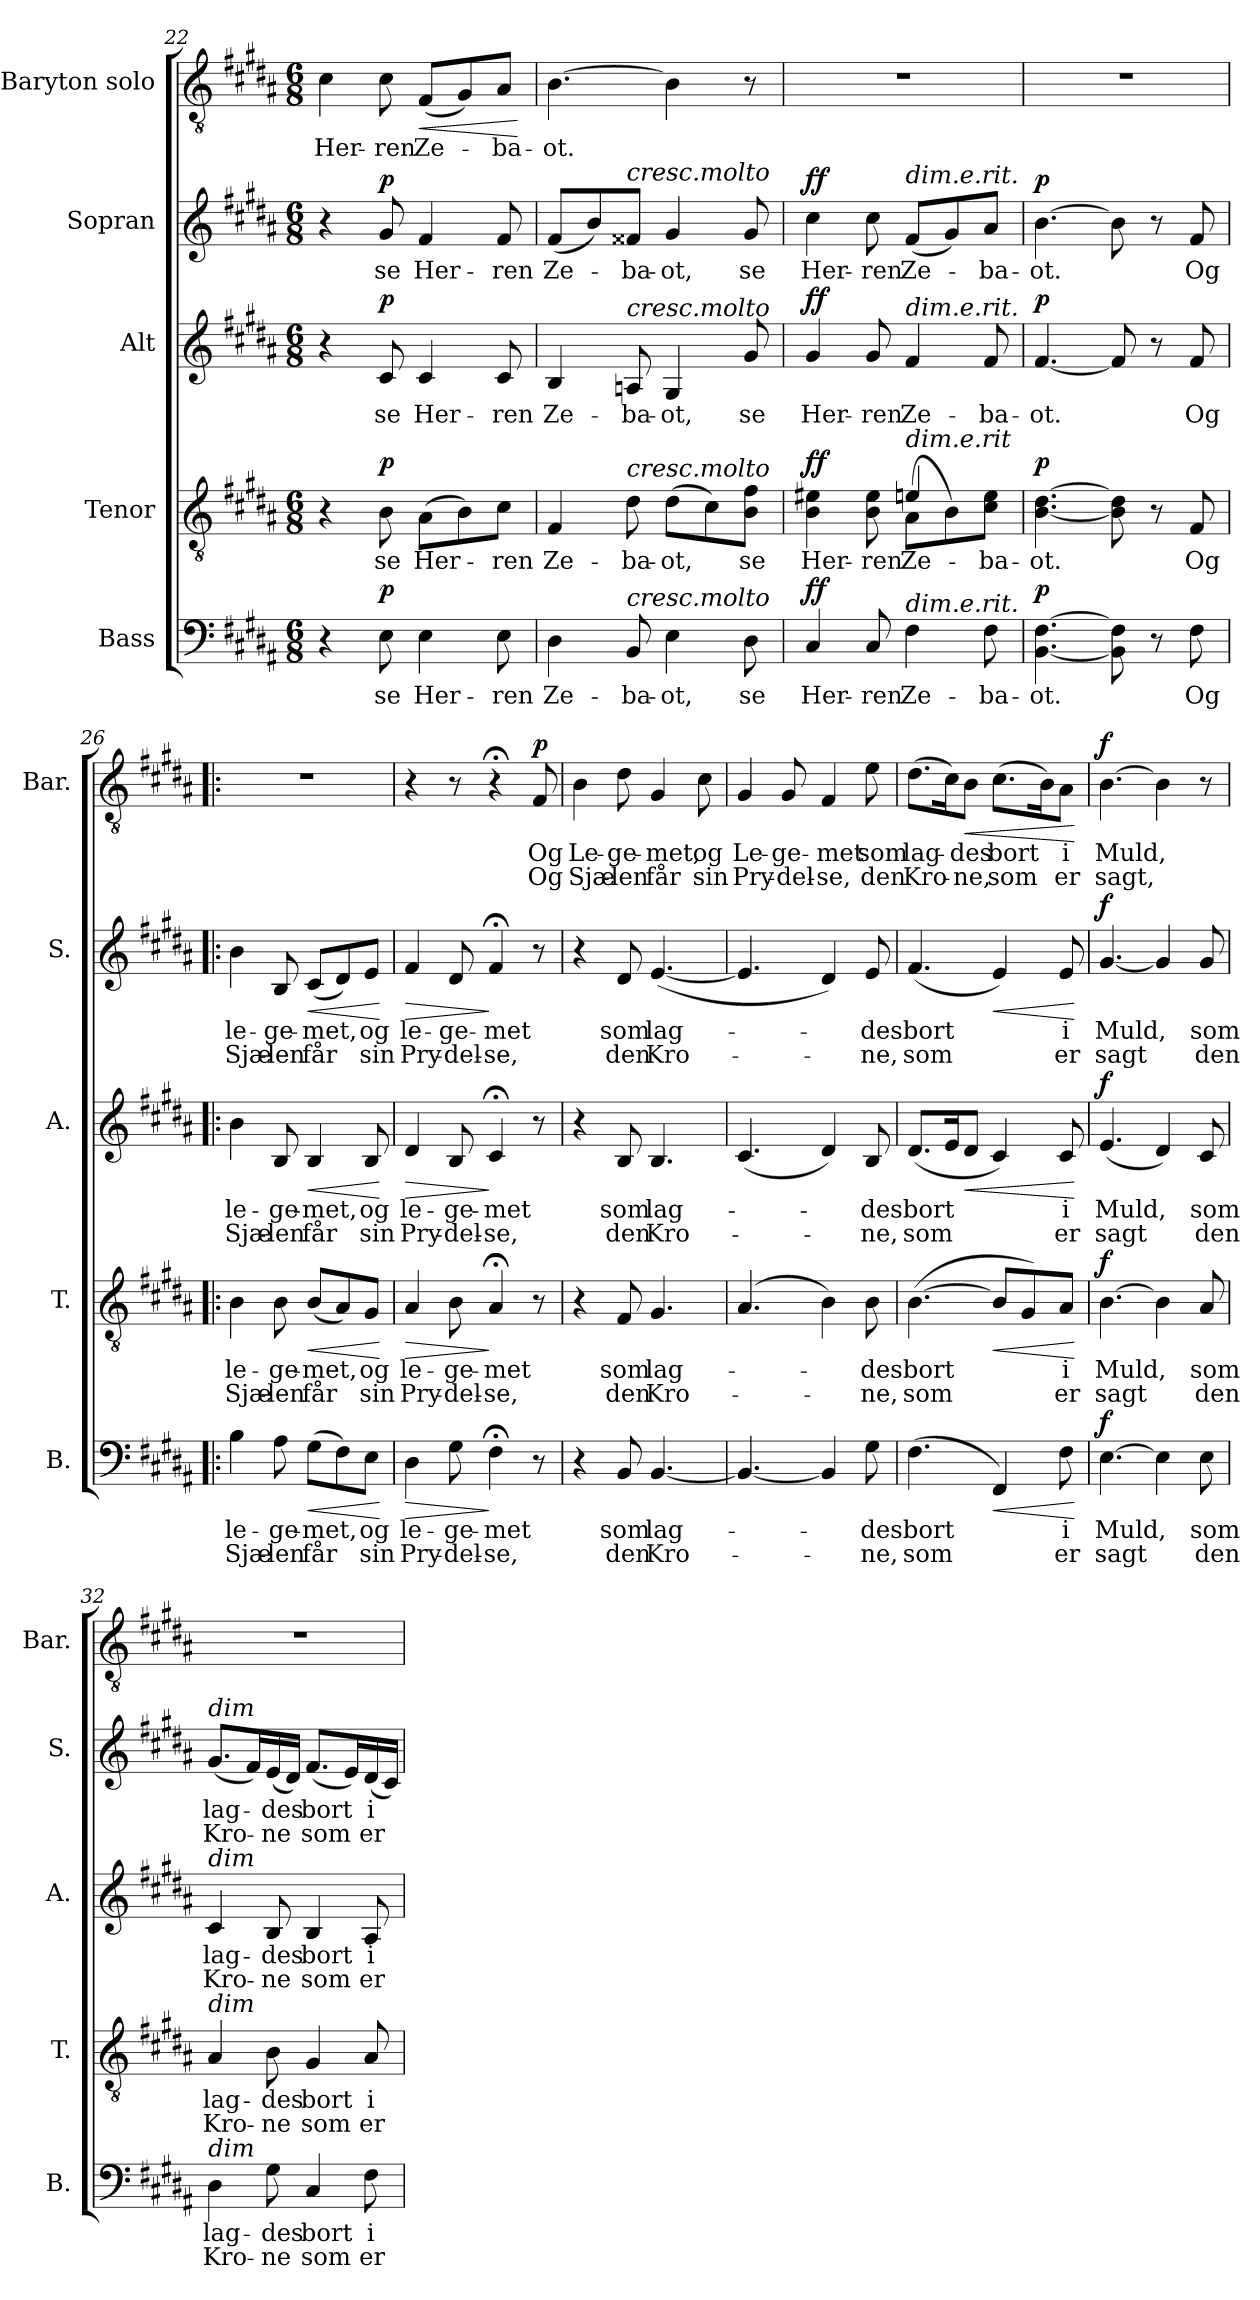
**kern	**text	**text	**dynam	**kern	**text	**text	**dynam	**kern	**text	**text	**dynam	**kern	**text	**text	**dynam	**kern	**text	**text	**dynam
*part5	*part5	*part5	*part5	*part4	*part4	*part4	*part4	*part3	*part3	*part3	*part3	*part2	*part2	*part2	*part2	*part1	*part1	*part1	*part1
*staff5	*staff5	*staff5	*staff5	*staff4	*staff4	*staff4	*staff4	*staff3	*staff3	*staff3	*staff3	*staff2	*staff2	*staff2	*staff2	*staff1	*staff1	*staff1	*staff1
*I"Bass	*	*	*	*I"Tenor	*	*	*	*I"Alt	*	*	*	*I"Sopran	*	*	*	*I"Baryton solo	*	*	*
*I'B.	*	*	*	*I'T.	*	*	*	*I'A.	*	*	*	*I'S.	*	*	*	*I'Bar.	*	*	*
*clefF4	*	*	*	*clefGv2	*	*	*	*clefG2	*	*	*	*clefG2	*	*	*	*clefGv2	*	*	*
*k[f#c#g#d#a#]	*	*	*	*k[f#c#g#d#a#]	*	*	*	*k[f#c#g#d#a#]	*	*	*	*k[f#c#g#d#a#]	*	*	*	*k[f#c#g#d#a#]	*	*	*
*M6/8	*	*	*	*M6/8	*	*	*	*M6/8	*	*	*	*M6/8	*	*	*	*M6/8	*	*	*
=22	=22	=22	=22	=22	=22	=22	=22	=22	=22	=22	=22	=22	=22	=22	=22	=22	=22	=22	=22
4r	.	.	.	4r	.	.	.	4r	.	.	.	4r	.	.	.	4c#\	Her-	.	.
!	!	!	!LO:DY:a	!	!	!	!LO:DY:a	!	!	!	!LO:DY:a	!	!	!	!LO:DY:a	!	!	!	!
8E\	se	.	p	8B\	se	.	p	8c#/	se	.	p	8g#/	se	.	p	8c#\	-ren	.	.
!	!	!	!	!	!	!	!	!	!	!	!	!	!	!	!	!	!	!	!LO:HP:b
4E\	Her-	.	.	(8A#\L	Her-	.	.	4c#/	Her-	.	.	4f#/	Her-	.	.	(8F#/L	Ze-	.	<
.	.	.	.	8B\)	.	.	.	.	.	.	.	.	.	.	.	8G#/)	.	.	.
8E\	-ren	.	.	8c#\J	-ren	.	.	8c#/	-ren	.	.	8f#/	-ren	.	.	8A#/J	-ba-	.	.
.	.	.	.	.	.	.	.	.	.	.	.	.	.	.	.	.	.	.	[
=23	=23	=23	=23	=23	=23	=23	=23	=23	=23	=23	=23	=23	=23	=23	=23	=23	=23	=23	=23
4D#\	Ze-	.	.	4F#/	Ze-	.	.	4B/	Ze-	.	.	(8f#/L	Ze-	.	.	[4.B\	-ot.	.	.
.	.	.	.	.	.	.	.	.	.	.	.	8b/)	.	.	.	.	.	.	.
!	!	!	!	!	!	!	!	!	!	!	!	!LO:TX:a:i:t=cresc.molto	!	!	!	!	!	!	!
!	!	!	!	!	!	!	!	!LO:TX:a:i:t=cresc.molto	!	!	!	!	!	!	!	!	!	!	!
!	!	!	!	!LO:TX:a:i:t=cresc.molto	!	!	!	!	!	!	!	!	!	!	!	!	!	!	!
!LO:TX:a:i:t=cresc.molto	!	!	!	!	!	!	!	!	!	!	!	!	!	!	!	!	!	!	!
8BB/	-ba-	.	.	8d#\	-ba-	.	.	8An/	-ba-	.	.	8f##X/J	-ba-	.	.	.	.	.	.
4E\	-ot,	.	.	(8d#\L	-ot,	.	.	4G#/	-ot,	.	.	4g#/	-ot,	.	.	4B\]	.	.	.
.	.	.	.	8c#\)	.	.	.	.	.	.	.	.	.	.	.	.	.	.	.
8D#\	se	.	.	8B\ 8f#\J	se	.	.	8g#/	se	.	.	8g#/	se	.	.	8r	.	.	.
!!LO:PB:g=z
=24	=24	=24	=24	=24	=24	=24	=24	=24	=24	=24	=24	=24	=24	=24	=24	=24	=24	=24	=24
*	*	*	*	*^	*	*	*	*	*	*	*	*	*	*	*	*	*	*	*
!	!	!	!LO:DY:a	!	!	!	!	!LO:DY:a	!	!	!	!LO:DY:a	!	!	!	!LO:DY:a	!	!	!	!
4C#/	Her-	.	ff	4B\ 4e#X\	4.ryy	Her-	.	ff	4g#/	Her-	.	ff	4cc#\	Her-	.	ff	2.r	.	.	.
8C#/	-ren	.	.	8B\ 8e#\	.	-ren	.	.	8g#/	-ren	.	.	8cc#\	-ren	.	.	.	.	.	.
!	!	!	!	!	!	!	!	!	!	!	!	!	!LO:TX:a:i:t=dim.e.rit.	!	!	!	!	!	!	!
!	!	!	!	!	!	!	!	!	!LO:TX:a:i:t=dim.e.rit.	!	!	!	!	!	!	!	!	!	!	!
!	!	!	!	!LO:TX:a:i:t=dim.e.rit	!	!	!	!	!	!	!	!	!	!	!	!	!	!	!	!
!LO:TX:a:i:t=dim.e.rit.	!	!	!	!	!	!	!	!	!	!	!	!	!	!	!	!	!	!	!	!
4F#\	Ze-	.	.	(8A#\L	4en/	Ze-	.	.	4f#/	Ze-	.	.	(8f#/L	Ze-	.	.	.	.	.	.
.	.	.	.	8B\)	.	.	.	.	.	.	.	.	8g#/)	.	.	.	.	.	.	.
8F#\	-ba-	.	.	8c#\ 8e\J	8ryy	-ba-	.	.	8f#/	-ba-	.	.	8a#/J	-ba-	.	.	.	.	.	.
=25	=25	=25	=25	=25	=25	=25	=25	=25	=25	=25	=25	=25	=25	=25	=25	=25	=25	=25	=25	=25
!	!	!	!LO:DY:a	!	!	!	!	!LO:DY:a	!	!	!	!LO:DY:a	!	!	!	!LO:DY:a	!	!	!	!
*	*	*	*	*v	*v	*	*	*	*	*	*	*	*	*	*	*	*	*	*	*
[4.BB\ [4.F#\	-ot.	.	p	[4.B\ [4.d#\	-ot.	.	p	[4.f#/	-ot.	.	p	[4.b\	-ot.	.	p	2.r	.	.	.
8BB\] 8F#\]	.	.	.	8B\] 8d#\]	.	.	.	8f#/]	.	.	.	8b\]	.	.	.	.	.	.	.
8r	.	.	.	8r	.	.	.	8r	.	.	.	8r	.	.	.	.	.	.	.
8F#\	Og	.	.	8F#/	Og	.	.	8f#/	Og	.	.	8f#/	Og	.	.	.	.	.	.
=26!|:	=26!|:	=26!|:	=26!|:	=26!|:	=26!|:	=26!|:	=26!|:	=26!|:	=26!|:	=26!|:	=26!|:	=26!|:	=26!|:	=26!|:	=26!|:	=26!|:	=26!|:	=26!|:	=26!|:
4B\	le-	Sjæ-	.	4B\	le-	Sjæ-	.	4b\	le-	Sjæ-	.	4b\	le-	Sjæ-	.	2.r	.	.	.
8A#\	-ge-	-len	.	8B\	-ge-	-len	.	8B/	-ge-	-len	.	8B/	-ge-	-len	.	.	.	.	.
!	!	!	!LO:HP:b	!	!	!	!LO:HP:b	!	!	!	!LO:HP:b	!	!	!	!LO:HP:b	!	!	!	!
(8G#\L	-met,	får	<	(8B/L	-met,	får	<	4B/	-met,	får	<	(8c#/L	-met,	får	<	.	.	.	.
8F#\)	.	.	.	8A#/)	.	.	.	.	.	.	.	8d#/)	.	.	.	.	.	.	.
8E\J	og	sin	.	8G#/J	og	sin	.	8B/	og	sin	.	8e/J	og	sin	.	.	.	.	.
.	.	.	[	.	.	.	[	.	.	.	[	.	.	.	[	.	.	.	.
=27	=27	=27	=27	=27	=27	=27	=27	=27	=27	=27	=27	=27	=27	=27	=27	=27	=27	=27	=27
!	!	!	!LO:HP:b	!	!	!	!LO:HP:b	!	!	!	!LO:HP:b	!	!	!	!LO:HP:b	!	!	!	!
4D#\	le-	Pry-	>	4A#/	le-	Pry-	>	4d#/	le-	Pry-	>	4f#/	le-	Pry-	>	4r	.	.	.
8G#\	-ge-	-del-	.	8B\	-ge-	-del-	.	8B/	-ge-	-del-	.	8d#/	-ge-	-del-	.	8r	.	.	.
4F#;<\	-met	-se,	]	4A#;</	-met	-se,	]	4c#;</	-met	-se,	]	4f#;</	-met	-se,	]	4r;<	.	.	.
!	!	!	!	!	!	!	!	!	!	!	!	!	!	!	!	!	!	!	!LO:DY:a
8r	.	.	.	8r	.	.	.	8r	.	.	.	8r	.	.	.	8F#/	Og	Og	p
!!LO:LB:g=z
=28	=28	=28	=28	=28	=28	=28	=28	=28	=28	=28	=28	=28	=28	=28	=28	=28	=28	=28	=28
4r	.	.	.	4r	.	.	.	4r	.	.	.	4r	.	.	.	4B\	Le-	Sjæ-	.
8BB/	som	den	.	8F#/	som	den	.	8B/	som	den	.	8d#/	som	den	.	8d#\	-ge-	-len	.
[4.BB/	lag-	Kro-	.	4.G#/	lag-	Kro-	.	4.B/	lag-	Kro-	.	([4.e/	lag-	Kro-	.	4G#/	-met,	får	.
.	.	.	.	.	.	.	.	.	.	.	.	.	.	.	.	8c#\	og	sin	.
=29	=29	=29	=29	=29	=29	=29	=29	=29	=29	=29	=29	=29	=29	=29	=29	=29	=29	=29	=29
4.BB/_	.	.	.	(4.A#/	.	.	.	(4.c#/	.	.	.	4.e/]	.	.	.	4G#/	Le-	Pry-	.
.	.	.	.	.	.	.	.	.	.	.	.	.	.	.	.	8G#/	-ge-	-del-	.
4BB/]	.	.	.	4B\)	.	.	.	4d#/)	.	.	.	4d#/)	.	.	.	4F#/	-met	-se,	.
8G#\	-des	-ne,	.	8B\	-des	-ne,	.	8B/	-des	-ne,	.	8e/	-des	-ne,	.	8e\	som	den	.
=30	=30	=30	=30	=30	=30	=30	=30	=30	=30	=30	=30	=30	=30	=30	=30	=30	=30	=30	=30
(4.F#\	bort	som	.	([4.B\	bort	som	.	(8.d#/L	bort	som	.	(4.f#/	bort	som	.	(8.d#\L	lag-	Kro-	.
.	.	.	.	.	.	.	.	16e/K	.	.	.	.	.	.	.	16c#\K)	.	.	.
!	!	!	!	!	!	!	!	!	!	!	!LO:HP:b	!	!	!	!	!	!	!	!LO:HP:b
.	.	.	.	.	.	.	.	8d#/J	.	.	<	.	.	.	.	8B\J	-des	-ne,	<
!	!	!	!LO:HP:b	!	!	!	!LO:HP:b	!	!	!	!	!	!	!	!LO:HP:b	!	!	!	!
4FF#/)	.	.	<	8B/L]	.	.	<	4c#/)	.	.	.	4e/)	.	.	<	(8.c#\L	bort	som	.
.	.	.	.	8G#/)	.	.	.	.	.	.	.	.	.	.	.	.	.	.	.
.	.	.	.	.	.	.	.	.	.	.	.	.	.	.	.	16B\K)	.	.	.
8F#\	i	er	.	8A#/J	i	er	.	8c#/	i	er	.	8e/	i	er	.	8A#\J	i	er	.
.	.	.	[	.	.	.	[	.	.	.	[	.	.	.	[	.	.	.	[
=31	=31	=31	=31	=31	=31	=31	=31	=31	=31	=31	=31	=31	=31	=31	=31	=31	=31	=31	=31
!	!	!	!LO:DY:a	!	!	!	!LO:DY:a	!	!	!	!LO:DY:a	!	!	!	!LO:DY:a	!	!	!	!LO:DY:a
[4.E\	Muld,	sagt	f	[4.B\	Muld,	sagt	f	(4.e/	Muld,	sagt	f	[4.g#/	Muld,	sagt	f	[4.B\	Muld,	sagt,	f
4E\]	.	.	.	4B\]	.	.	.	4d#/)	.	.	.	4g#/]	.	.	.	4B\]	.	.	.
8E\	som	den	.	8A#/	som	den	.	8c#/	som	den	.	8g#/	som	den	.	8r	.	.	.
!!LO:PB:g=z
=32	=32	=32	=32	=32	=32	=32	=32	=32	=32	=32	=32	=32	=32	=32	=32	=32	=32	=32	=32
!	!	!	!	!	!	!	!	!	!	!	!	!LO:TX:a:i:t=dim	!	!	!	!	!	!	!
!	!	!	!	!	!	!	!	!LO:TX:a:i:t=dim	!	!	!	!	!	!	!	!	!	!	!
!	!	!	!	!LO:TX:a:i:t=dim	!	!	!	!	!	!	!	!	!	!	!	!	!	!	!
!LO:TX:a:i:t=dim	!	!	!	!	!	!	!	!	!	!	!	!	!	!	!	!	!	!	!
4D#\	lag-	Kro-	.	4A#/	lag-	Kro-	.	4c#/	lag-	Kro-	.	(8.g#/L	lag-	Kro-	.	2.r	.	.	.
.	.	.	.	.	.	.	.	.	.	.	.	16f#/L)	.	.	.	.	.	.	.
8G#\	-des	-ne	.	8B\	-des	-ne	.	8B/	-des	-ne	.	(16e/	-des	-ne	.	.	.	.	.
.	.	.	.	.	.	.	.	.	.	.	.	16d#/JJ)	.	.	.	.	.	.	.
4C#/	bort	som	.	4G#/	bort	som	.	4B/	bort	som	.	(8.f#/L	bort	som	.	.	.	.	.
.	.	.	.	.	.	.	.	.	.	.	.	16e/L)	.	.	.	.	.	.	.
8F#\	i	er	.	8A#/	i	er	.	8A#/	i	er	.	(16d#/	i	er	.	.	.	.	.
.	.	.	.	.	.	.	.	.	.	.	.	16c#/JJ)	.	.	.	.	.	.	.
=	=	=	=	=	=	=	=	=	=	=	=	=	=	=	=	=	=	=	=
*-	*-	*-	*-	*-	*-	*-	*-	*-	*-	*-	*-	*-	*-	*-	*-	*-	*-	*-	*-
